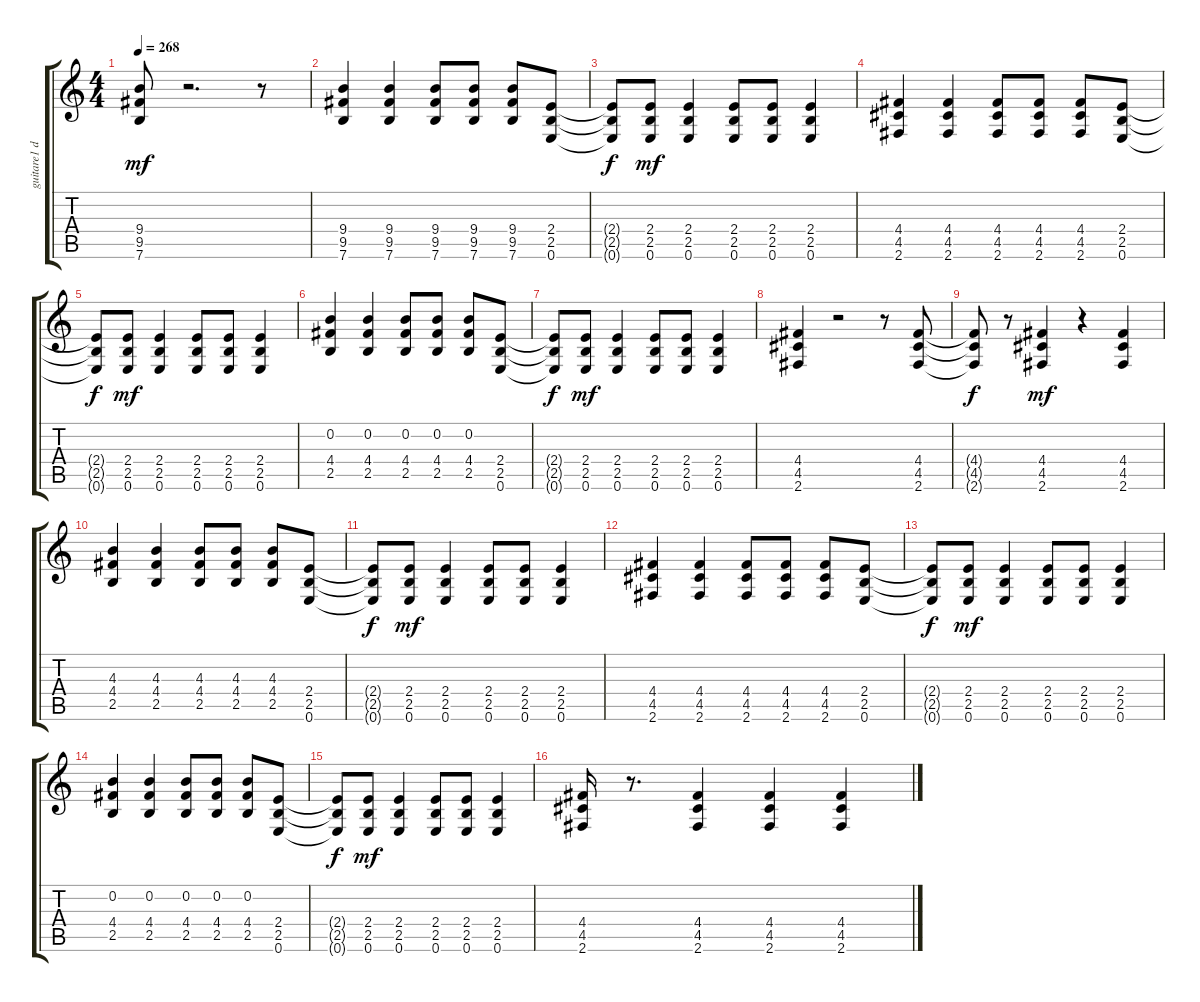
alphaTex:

\track ("guitare1 disto" "guitare1 d") {instrument distortionguitar}
\staff {score tabs}
\tuning (E4 B3 G3 D3 A2 E2) {hide}
\ts (4 4)
\tempo 268
\clef g2
\ks c
(9.4 9.5 7.6).8{dy mf} r.2{d} r.8 |
(9.4 9.5 7.6).4 (9.4 9.5 7.6).4 (9.4 9.5 7.6).8 (9.4 9.5 7.6).8 (9.4 9.5 7.6).8 (2.4 2.5 0.6).8 |
(2.4{t} 2.5{t} 0.6{t}).8{dy f} (2.4 2.5 0.6).8{dy mf} (2.4 2.5 0.6).4 (2.4 2.5 0.6).8 (2.4 2.5 0.6).8 (2.4 2.5 0.6).4 |
(4.4 4.5 2.6).4 (4.4 4.5 2.6).4 (4.4 4.5 2.6).8 (4.4 4.5 2.6).8 (4.4 4.5 2.6).8 (2.4 2.5 0.6).8 |
(2.4{t} 2.5{t} 0.6{t}).8{dy f} (2.4 2.5 0.6).8{dy mf} (2.4 2.5 0.6).4 (2.4 2.5 0.6).8 (2.4 2.5 0.6).8 (2.4 2.5 0.6).4 |
(0.2 4.4 2.5).4 (0.2 4.4 2.5).4 (0.2 4.4 2.5).8 (0.2 4.4 2.5).8 (0.2 4.4 2.5).8 (2.4 2.5 0.6).8 |
(2.4{t} 2.5{t} 0.6{t}).8{dy f} (2.4 2.5 0.6).8{dy mf} (2.4 2.5 0.6).4 (2.4 2.5 0.6).8 (2.4 2.5 0.6).8 (2.4 2.5 0.6).4 |
(4.4 4.5 2.6).4 r.2 r.8 (4.4 4.5 2.6).8 |
(4.4{t} 4.5{t} 2.6{t}).8{dy f} r.8 (4.4 4.5 2.6).4{dy mf} r.4 (4.4 4.5 2.6).4 |
(4.3 4.4 2.5).4 (4.3 4.4 2.5).4 (4.3 4.4 2.5).8 (4.3 4.4 2.5).8 (4.3 4.4 2.5).8 (2.4 2.5 0.6).8 |
(2.4{t} 2.5{t} 0.6{t}).8{dy f} (2.4 2.5 0.6).8{dy mf} (2.4 2.5 0.6).4 (2.4 2.5 0.6).8 (2.4 2.5 0.6).8 (2.4 2.5 0.6).4 |
(4.4 4.5 2.6).4 (4.4 4.5 2.6).4 (4.4 4.5 2.6).8 (4.4 4.5 2.6).8 (4.4 4.5 2.6).8 (2.4 2.5 0.6).8 |
(2.4{t} 2.5{t} 0.6{t}).8{dy f} (2.4 2.5 0.6).8{dy mf} (2.4 2.5 0.6).4 (2.4 2.5 0.6).8 (2.4 2.5 0.6).8 (2.4 2.5 0.6).4 |
(0.2 4.4 2.5).4 (0.2 4.4 2.5).4 (0.2 4.4 2.5).8 (0.2 4.4 2.5).8 (0.2 4.4 2.5).8 (2.4 2.5 0.6).8 |
(2.4{t} 2.5{t} 0.6{t}).8{dy f} (2.4 2.5 0.6).8{dy mf} (2.4 2.5 0.6).4 (2.4 2.5 0.6).8 (2.4 2.5 0.6).8 (2.4 2.5 0.6).4 |
(4.4 4.5 2.6).16 r.8{d} (4.4 4.5 2.6).4 (4.4 4.5 2.6).4 (4.4 4.5 2.6).4
